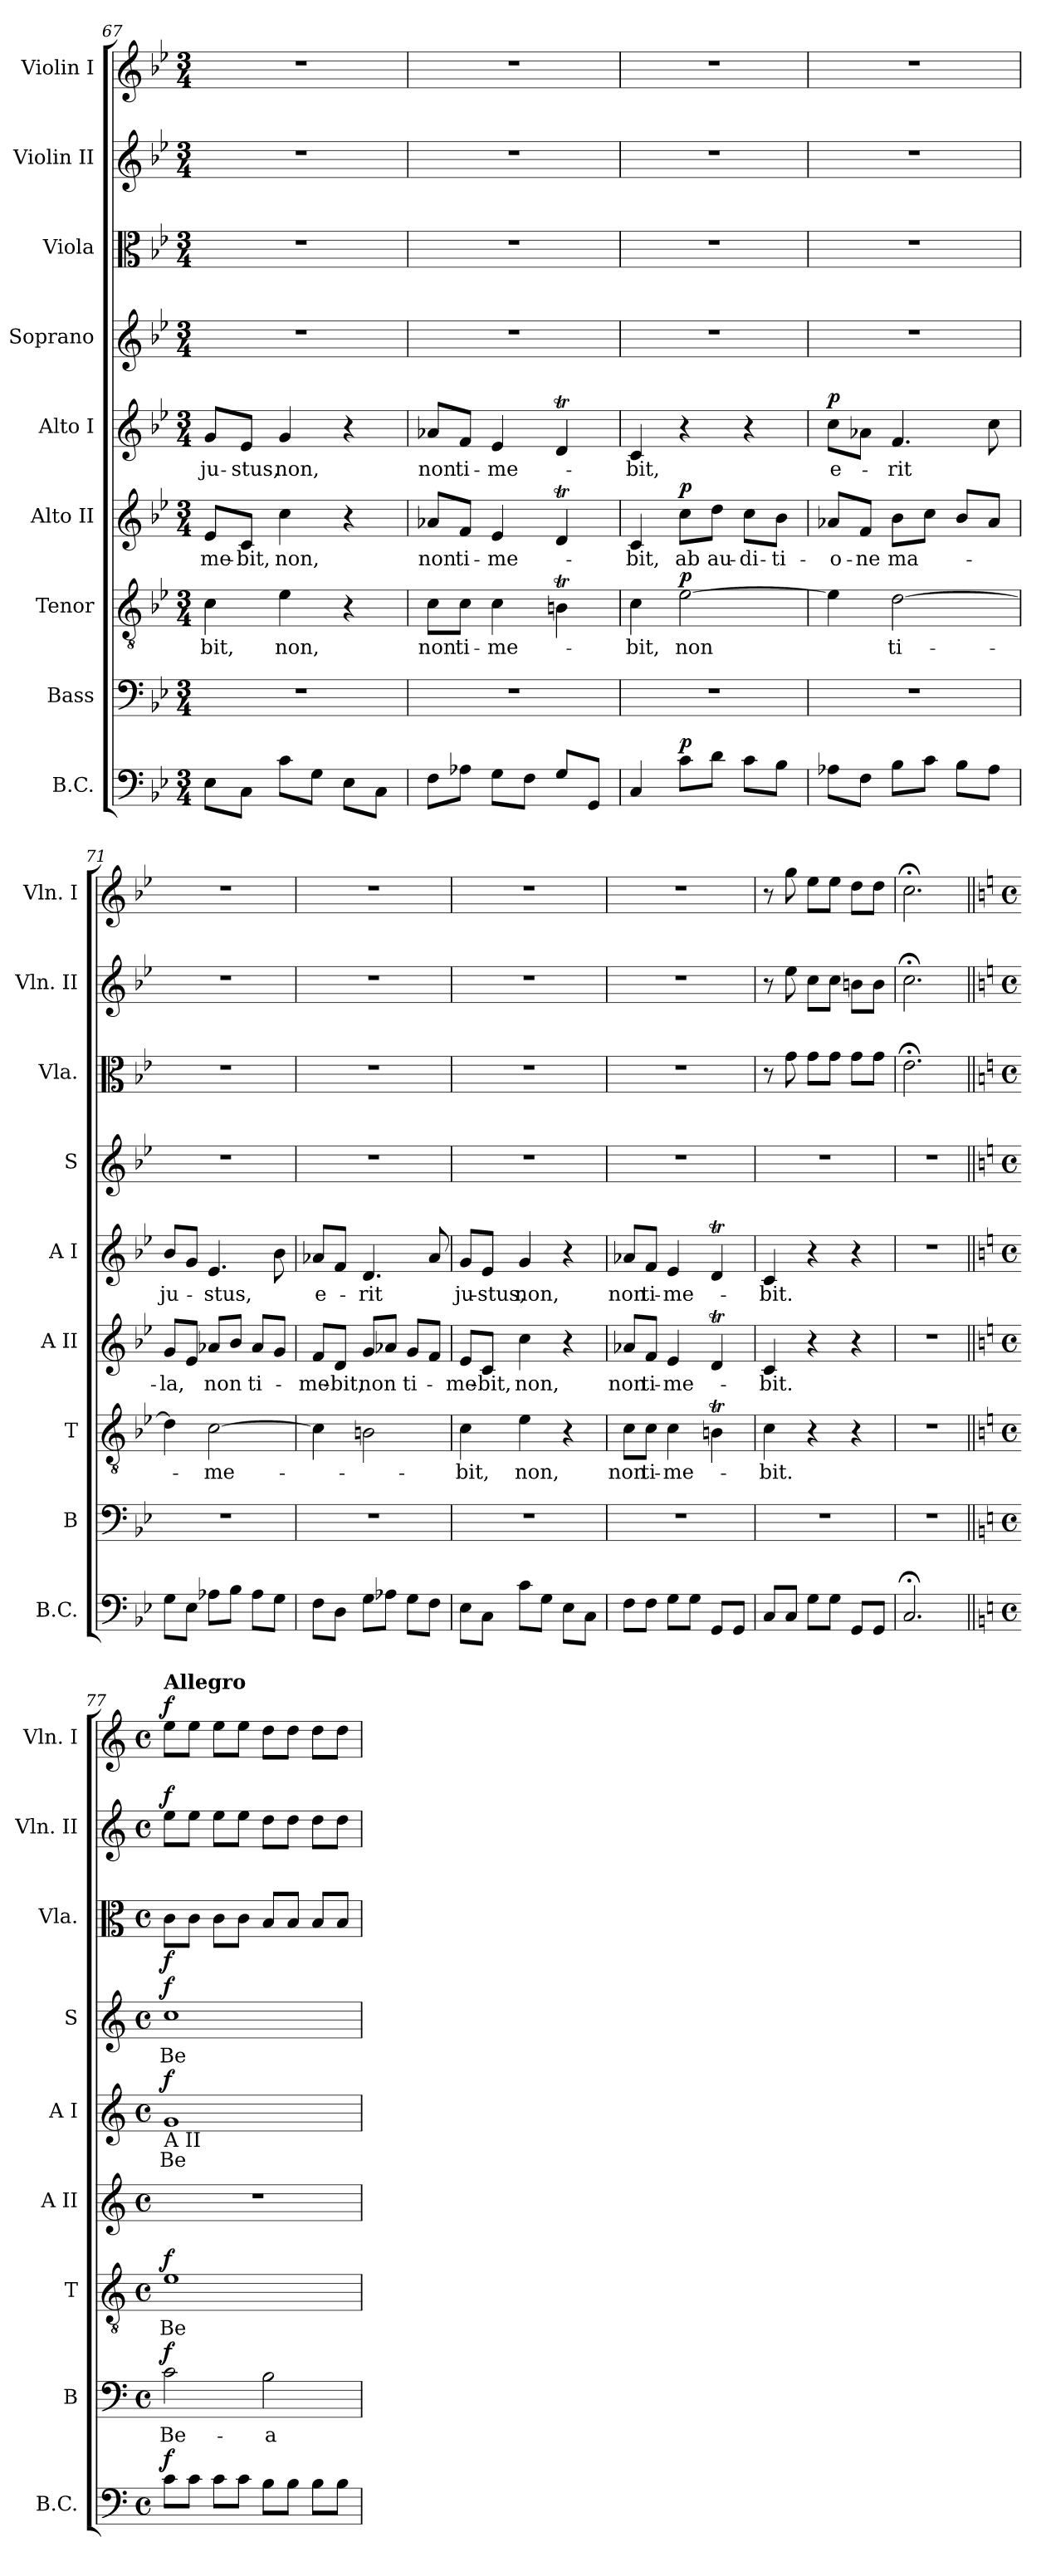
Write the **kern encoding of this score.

**kern	**dynam	**kern	**text	**dynam	**kern	**text	**dynam	**kern	**text	**dynam	**kern	**text	**dynam	**kern	**text	**dynam	**kern	**dynam	**kern	**dynam	**kern	**dynam
*part9	*part9	*part8	*part8	*part8	*part7	*part7	*part7	*part6	*part6	*part6	*part5	*part5	*part5	*part4	*part4	*part4	*part3	*part3	*part2	*part2	*part1	*part1
*staff9	*staff9	*staff8	*staff8	*staff8	*staff7	*staff7	*staff7	*staff6	*staff6	*staff6	*staff5	*staff5	*staff5	*staff4	*staff4	*staff4	*staff3	*staff3	*staff2	*staff2	*staff1	*staff1
*I"B.C.	*	*I"Bass	*	*	*I"Tenor	*	*	*I"Alto II	*	*	*I"Alto I	*	*	*I"Soprano	*	*	*I"Viola	*	*I"Violin II	*	*I"Violin I	*
*I'B.C.	*	*I'B	*	*	*I'T	*	*	*I'A II	*	*	*I'A I	*	*	*I'S	*	*	*I'Vla.	*	*I'Vln. II	*	*I'Vln. I	*
*clefF4	*	*clefF4	*	*	*clefGv2	*	*	*clefG2	*	*	*clefG2	*	*	*clefG2	*	*	*clefC3	*	*clefG2	*	*clefG2	*
*k[b-e-]	*	*k[b-e-]	*	*	*k[b-e-]	*	*	*k[b-e-]	*	*	*k[b-e-]	*	*	*k[b-e-]	*	*	*k[b-e-]	*	*k[b-e-]	*	*k[b-e-]	*
*g:	*	*g:	*	*	*g:	*	*	*g:	*	*	*g:	*	*	*g:	*	*	*g:	*	*g:	*	*g:	*
*M3/4	*	*M3/4	*	*	*M3/4	*	*	*M3/4	*	*	*M3/4	*	*	*M3/4	*	*	*M3/4	*	*M3/4	*	*M3/4	*
=67	=67	=67	=67	=67	=67	=67	=67	=67	=67	=67	=67	=67	=67	=67	=67	=67	=67	=67	=67	=67	=67	=67
!	!	!	!	!	!	!LO:LY:b	!	!	!LO:LY:b	!	!	!LO:LY:b	!	!	!	!	!	!	!	!	!	!
8E-\L	.	2.r	.	.	4c\	-bit,	.	8e-/L	-me-	.	8g/L	ju-	.	2.r	.	.	2.r	.	2.r	.	2.r	.
!	!	!	!	!	!	!	!	!	!LO:LY:b	!	!	!LO:LY:b	!	!	!	!	!	!	!	!	!	!
8C\J	.	.	.	.	.	.	.	8c/J	-bit,	.	8e-/J	-stus,	.	.	.	.	.	.	.	.	.	.
!	!	!	!	!	!	!LO:LY:b	!	!	!LO:LY:b	!	!	!LO:LY:b	!	!	!	!	!	!	!	!	!	!
8c\L	.	.	.	.	4e-\	non,	.	4cc\	non,	.	4g/	non,	.	.	.	.	.	.	.	.	.	.
8G\J	.	.	.	.	.	.	.	.	.	.	.	.	.	.	.	.	.	.	.	.	.	.
8E-\L	.	.	.	.	4r	.	.	4r	.	.	4r	.	.	.	.	.	.	.	.	.	.	.
8C\J	.	.	.	.	.	.	.	.	.	.	.	.	.	.	.	.	.	.	.	.	.	.
=68	=68	=68	=68	=68	=68	=68	=68	=68	=68	=68	=68	=68	=68	=68	=68	=68	=68	=68	=68	=68	=68	=68
!	!	!	!	!	!	!LO:LY:b	!	!	!LO:LY:b	!	!	!LO:LY:b	!	!	!	!	!	!	!	!	!	!
8F\L	.	2.r	.	.	8c\L	non	.	8a-X/L	non	.	8a-X/L	non	.	2.r	.	.	2.r	.	2.r	.	2.r	.
!	!	!	!	!	!	!LO:LY:b	!	!	!LO:LY:b	!	!	!LO:LY:b	!	!	!	!	!	!	!	!	!	!
8A-X\J	.	.	.	.	8c\J	ti-	.	8f/J	ti-	.	8f/J	ti-	.	.	.	.	.	.	.	.	.	.
!	!	!	!	!	!	!LO:LY:b	!	!	!LO:LY:b	!	!	!LO:LY:b	!	!	!	!	!	!	!	!	!	!
8G\L	.	.	.	.	4c\	-me-	.	4e-/	-me-	.	4e-/	-me-	.	.	.	.	.	.	.	.	.	.
8F\J	.	.	.	.	.	.	.	.	.	.	.	.	.	.	.	.	.	.	.	.	.	.
8G/L	.	.	.	.	4Bnt\	.	.	4dt/	.	.	4dt/	.	.	.	.	.	.	.	.	.	.	.
8GG/J	.	.	.	.	.	.	.	.	.	.	.	.	.	.	.	.	.	.	.	.	.	.
=69	=69	=69	=69	=69	=69	=69	=69	=69	=69	=69	=69	=69	=69	=69	=69	=69	=69	=69	=69	=69	=69	=69
!	!	!	!	!	!	!LO:LY:b	!	!	!LO:LY:b	!	!	!LO:LY:b	!	!	!	!	!	!	!	!	!	!
4C/	.	2.r	.	.	4c\	-bit,	.	4c/	-bit,	.	4c/	-bit,	.	2.r	.	.	2.r	.	2.r	.	2.r	.
!	!LO:DY:a	!	!	!	!	!LO:LY:b	!LO:DY:a	!	!LO:LY:b	!LO:DY:a	!	!	!	!	!	!	!	!	!	!	!	!
8c\L	p	.	.	.	[2e-\	non	p	8cc\L	ab	p	4r	.	.	.	.	.	.	.	.	.	.	.
!	!	!	!	!	!	!	!	!	!LO:LY:b	!	!	!	!	!	!	!	!	!	!	!	!	!
8d\J	.	.	.	.	.	.	.	8dd\J	au-	.	.	.	.	.	.	.	.	.	.	.	.	.
!	!	!	!	!	!	!	!	!	!LO:LY:b	!	!	!	!	!	!	!	!	!	!	!	!	!
8c\L	.	.	.	.	.	.	.	8cc\L	-di-	.	4r	.	.	.	.	.	.	.	.	.	.	.
!	!	!	!	!	!	!	!	!	!LO:LY:b	!	!	!	!	!	!	!	!	!	!	!	!	!
8B-\J	.	.	.	.	.	.	.	8b-\J	-ti-	.	.	.	.	.	.	.	.	.	.	.	.	.
=70	=70	=70	=70	=70	=70	=70	=70	=70	=70	=70	=70	=70	=70	=70	=70	=70	=70	=70	=70	=70	=70	=70
!	!	!	!	!	!	!	!	!	!LO:LY:b	!	!	!LO:LY:b	!LO:DY:a	!	!	!	!	!	!	!	!	!
8A-X\L	.	2.r	.	.	4e-\]	.	.	8a-X/L	-o-	.	8cc\L	e-	p	2.r	.	.	2.r	.	2.r	.	2.r	.
!	!	!	!	!	!	!	!	!	!LO:LY:b	!	!	!	!	!	!	!	!	!	!	!	!	!
8F\J	.	.	.	.	.	.	.	8f/J	-ne	.	8a-X\J	.	.	.	.	.	.	.	.	.	.	.
!	!	!	!	!	!	!LO:LY:b	!	!	!LO:LY:b	!	!	!LO:LY:b	!	!	!	!	!	!	!	!	!	!
8B-\L	.	.	.	.	[2d\	ti-	.	8b-\L	ma-	.	4.f/	-rit	.	.	.	.	.	.	.	.	.	.
8c\J	.	.	.	.	.	.	.	8cc\J	.	.	.	.	.	.	.	.	.	.	.	.	.	.
8B-\L	.	.	.	.	.	.	.	8b-/L	.	.	.	.	.	.	.	.	.	.	.	.	.	.
8A-\J	.	.	.	.	.	.	.	8a-/J	.	.	8cc\	.	.	.	.	.	.	.	.	.	.	.
!!LO:PB:g=z
=71	=71	=71	=71	=71	=71	=71	=71	=71	=71	=71	=71	=71	=71	=71	=71	=71	=71	=71	=71	=71	=71	=71
!	!	!	!	!	!	!	!	!	!LO:LY:b	!	!	!LO:LY:b	!	!	!	!	!	!	!	!	!	!
8G\L	.	2.r	.	.	4d\]	.	.	8g/L	-la,	.	8b-/L	ju-	.	2.r	.	.	2.r	.	2.r	.	2.r	.
8E-\J	.	.	.	.	.	.	.	8e-/J	.	.	8g/J	.	.	.	.	.	.	.	.	.	.	.
!	!	!	!	!	!	!LO:LY:b	!	!	!LO:LY:b	!	!	!LO:LY:b	!	!	!	!	!	!	!	!	!	!
8A-X\L	.	.	.	.	[2c\	-me-	.	8a-X/L	non	.	4.e-/	-stus,	.	.	.	.	.	.	.	.	.	.
8B-\J	.	.	.	.	.	.	.	8b-/J	.	.	.	.	.	.	.	.	.	.	.	.	.	.
!	!	!	!	!	!	!	!	!	!LO:LY:b	!	!	!	!	!	!	!	!	!	!	!	!	!
8A-\L	.	.	.	.	.	.	.	8a-/L	ti-	.	.	.	.	.	.	.	.	.	.	.	.	.
8G\J	.	.	.	.	.	.	.	8g/J	.	.	8b-\	.	.	.	.	.	.	.	.	.	.	.
=72	=72	=72	=72	=72	=72	=72	=72	=72	=72	=72	=72	=72	=72	=72	=72	=72	=72	=72	=72	=72	=72	=72
!	!	!	!	!	!	!	!	!	!LO:LY:b	!	!	!LO:LY:b	!	!	!	!	!	!	!	!	!	!
8F\L	.	2.r	.	.	4c\]	.	.	8f/L	-me-	.	8a-X/L	e-	.	2.r	.	.	2.r	.	2.r	.	2.r	.
!	!	!	!	!	!	!	!	!	!LO:LY:b	!	!	!	!	!	!	!	!	!	!	!	!	!
8D\J	.	.	.	.	.	.	.	8d/J	-bit,	.	8f/J	.	.	.	.	.	.	.	.	.	.	.
!	!	!	!	!	!	!	!	!	!LO:LY:b	!	!	!LO:LY:b	!	!	!	!	!	!	!	!	!	!
8G\L	.	.	.	.	2Bn\	.	.	8g/L	non	.	4.d/	-rit	.	.	.	.	.	.	.	.	.	.
8A-X\J	.	.	.	.	.	.	.	8a-X/J	.	.	.	.	.	.	.	.	.	.	.	.	.	.
!	!	!	!	!	!	!	!	!	!LO:LY:b	!	!	!	!	!	!	!	!	!	!	!	!	!
8G\L	.	.	.	.	.	.	.	8g/L	ti-	.	.	.	.	.	.	.	.	.	.	.	.	.
8F\J	.	.	.	.	.	.	.	8f/J	.	.	8a-/	.	.	.	.	.	.	.	.	.	.	.
=73	=73	=73	=73	=73	=73	=73	=73	=73	=73	=73	=73	=73	=73	=73	=73	=73	=73	=73	=73	=73	=73	=73
!	!	!	!	!	!	!LO:LY:b	!	!	!LO:LY:b	!	!	!LO:LY:b	!	!	!	!	!	!	!	!	!	!
8E-\L	.	2.r	.	.	4c\	-bit,	.	8e-/L	-me-	.	8g/L	ju-	.	2.r	.	.	2.r	.	2.r	.	2.r	.
!	!	!	!	!	!	!	!	!	!LO:LY:b	!	!	!LO:LY:b	!	!	!	!	!	!	!	!	!	!
8C\J	.	.	.	.	.	.	.	8c/J	-bit,	.	8e-/J	-stus,	.	.	.	.	.	.	.	.	.	.
!	!	!	!	!	!	!LO:LY:b	!	!	!LO:LY:b	!	!	!LO:LY:b	!	!	!	!	!	!	!	!	!	!
8c\L	.	.	.	.	4e-\	non,	.	4cc\	non,	.	4g/	non,	.	.	.	.	.	.	.	.	.	.
8G\J	.	.	.	.	.	.	.	.	.	.	.	.	.	.	.	.	.	.	.	.	.	.
8E-\L	.	.	.	.	4r	.	.	4r	.	.	4r	.	.	.	.	.	.	.	.	.	.	.
8C\J	.	.	.	.	.	.	.	.	.	.	.	.	.	.	.	.	.	.	.	.	.	.
=74	=74	=74	=74	=74	=74	=74	=74	=74	=74	=74	=74	=74	=74	=74	=74	=74	=74	=74	=74	=74	=74	=74
!	!	!	!	!	!	!LO:LY:b	!	!	!LO:LY:b	!	!	!LO:LY:b	!	!	!	!	!	!	!	!	!	!
8F\L	.	2.r	.	.	8c\L	non	.	8a-X/L	non	.	8a-X/L	non	.	2.r	.	.	2.r	.	2.r	.	2.r	.
!	!	!	!	!	!	!LO:LY:b	!	!	!LO:LY:b	!	!	!LO:LY:b	!	!	!	!	!	!	!	!	!	!
8F\J	.	.	.	.	8c\J	ti-	.	8f/J	ti-	.	8f/J	ti-	.	.	.	.	.	.	.	.	.	.
!	!	!	!	!	!	!LO:LY:b	!	!	!LO:LY:b	!	!	!LO:LY:b	!	!	!	!	!	!	!	!	!	!
8G\L	.	.	.	.	4c\	-me-	.	4e-/	-me-	.	4e-/	-me-	.	.	.	.	.	.	.	.	.	.
8G\J	.	.	.	.	.	.	.	.	.	.	.	.	.	.	.	.	.	.	.	.	.	.
8GG/L	.	.	.	.	4Bnt\	.	.	4dt/	.	.	4dt/	.	.	.	.	.	.	.	.	.	.	.
8GG/J	.	.	.	.	.	.	.	.	.	.	.	.	.	.	.	.	.	.	.	.	.	.
=75	=75	=75	=75	=75	=75	=75	=75	=75	=75	=75	=75	=75	=75	=75	=75	=75	=75	=75	=75	=75	=75	=75
!	!	!	!	!	!	!LO:LY:b	!	!	!LO:LY:b	!	!	!LO:LY:b	!	!	!	!	!	!	!	!	!	!
8C/L	.	2.r	.	.	4c\	-bit.	.	4c/	-bit.	.	4c/	-bit.	.	2.r	.	.	8r	.	8r	.	8r	.
8C/J	.	.	.	.	.	.	.	.	.	.	.	.	.	.	.	.	8g\	.	8ee-\	.	8gg\	.
8G\L	.	.	.	.	4r	.	.	4r	.	.	4r	.	.	.	.	.	8g\L	.	8cc\L	.	8ee-\L	.
8G\J	.	.	.	.	.	.	.	.	.	.	.	.	.	.	.	.	8g\J	.	8cc\J	.	8ee-\J	.
8GG/L	.	.	.	.	4r	.	.	4r	.	.	4r	.	.	.	.	.	8g\L	.	8bn\L	.	8dd\L	.
8GG/J	.	.	.	.	.	.	.	.	.	.	.	.	.	.	.	.	8g\J	.	8b\J	.	8dd\J	.
=76	=76	=76	=76	=76	=76	=76	=76	=76	=76	=76	=76	=76	=76	=76	=76	=76	=76	=76	=76	=76	=76	=76
2.C;</	.	2.r	.	.	2.r	.	.	2.r	.	.	2.r	.	.	2.r	.	.	2.e-;<\	.	2.cc;<\	.	2.cc;<\	.
!!LO:PB:g=z
=77||	=77||	=77||	=77||	=77||	=77||	=77||	=77||	=77||	=77||	=77||	=77||	=77||	=77||	=77||	=77||	=77||	=77||	=77||	=77||	=77||	=77||	=77||
*k[]	*	*k[]	*	*	*k[]	*	*	*k[]	*	*	*k[]	*	*	*k[]	*	*	*k[]	*	*k[]	*	*k[]	*
*a:	*	*a:	*	*	*a:	*	*	*a:	*	*	*a:	*	*	*a:	*	*	*a:	*	*a:	*	*a:	*
*M4/4	*	*M4/4	*	*	*M4/4	*	*	*M4/4	*	*	*M4/4	*	*	*M4/4	*	*	*M4/4	*	*M4/4	*	*M4/4	*
*met(c)	*	*met(c)	*	*	*met(c)	*	*	*met(c)	*	*	*met(c)	*	*	*met(c)	*	*	*met(c)	*	*met(c)	*	*met(c)	*
!	!	!	!	!	!	!	!	!	!	!	!	!	!	!	!	!	!	!	!	!	!LO:TX:a:B:t=Allegro	!
!	!	!	!	!	!	!	!	!	!	!	!LO:TX:b:t=A II	!	!	!	!	!	!	!	!	!	!	!
!	!LO:DY:a	!	!LO:LY:b	!LO:DY:a	!	!LO:LY:b	!LO:DY:a	!	!	!	!	!LO:LY:b	!LO:DY:a	!	!LO:LY:b	!LO:DY:a	!	!LO:DY:b	!	!LO:DY:a	!	!LO:DY:a
8c\L	f	2c\	Be-	f	1e	Be-	f	1r	.	.	1g	Be-	f	1cc	Be-	f	8c\L	f	8ee\L	f	8ee\L	f
8c\J	.	.	.	.	.	.	.	.	.	.	.	.	.	.	.	.	8c\J	.	8ee\J	.	8ee\J	.
8c\L	.	.	.	.	.	.	.	.	.	.	.	.	.	.	.	.	8c\L	.	8ee\L	.	8ee\L	.
8c\J	.	.	.	.	.	.	.	.	.	.	.	.	.	.	.	.	8c\J	.	8ee\J	.	8ee\J	.
!	!	!	!LO:LY:b	!	!	!	!	!	!	!	!	!	!	!	!	!	!	!	!	!	!	!
8B\L	.	2B\	-a-	.	.	.	.	.	.	.	.	.	.	.	.	.	8B/L	.	8dd\L	.	8dd\L	.
8B\J	.	.	.	.	.	.	.	.	.	.	.	.	.	.	.	.	8B/J	.	8dd\J	.	8dd\J	.
8B\L	.	.	.	.	.	.	.	.	.	.	.	.	.	.	.	.	8B/L	.	8dd\L	.	8dd\L	.
8B\J	.	.	.	.	.	.	.	.	.	.	.	.	.	.	.	.	8B/J	.	8dd\J	.	8dd\J	.
=	=	=	=	=	=	=	=	=	=	=	=	=	=	=	=	=	=	=	=	=	=	=
*-	*-	*-	*-	*-	*-	*-	*-	*-	*-	*-	*-	*-	*-	*-	*-	*-	*-	*-	*-	*-	*-	*-
